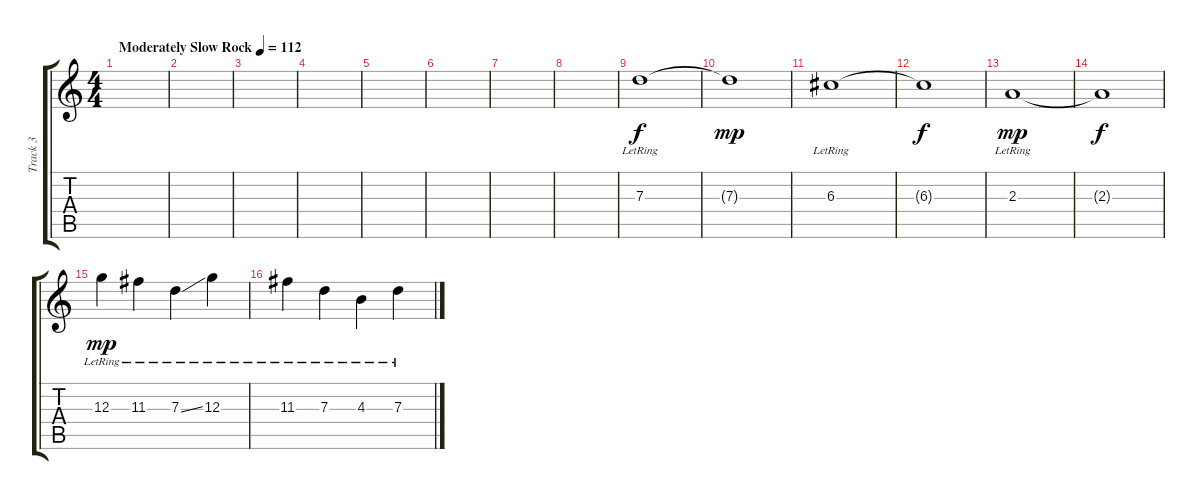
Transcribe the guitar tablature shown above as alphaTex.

\track ("Track 3" "Track 3") {instrument overdrivenguitar}
\staff {score tabs}
\tuning (E4 B3 G3 D3 A2 E2) {hide}
\ts (4 4)
\tempo (112 "Moderately Slow Rock")
\clef g2
\ks c
|
|
|
|
|
|
|
|
7.3{lr}.1 |
7.3{t}.1{dy mp} |
6.3{lr}.1 |
6.3{t}.1{dy f} |
2.3{lr}.1{dy mp} |
2.3{t}.1{dy f} |
12.3{lr}.4{dy mp} 11.3{lr}.4 7.3{ss lr}.4 12.3{lr}.4 |
11.3{lr}.4 7.3{lr}.4 4.3{lr}.4 7.3{lr}.4
